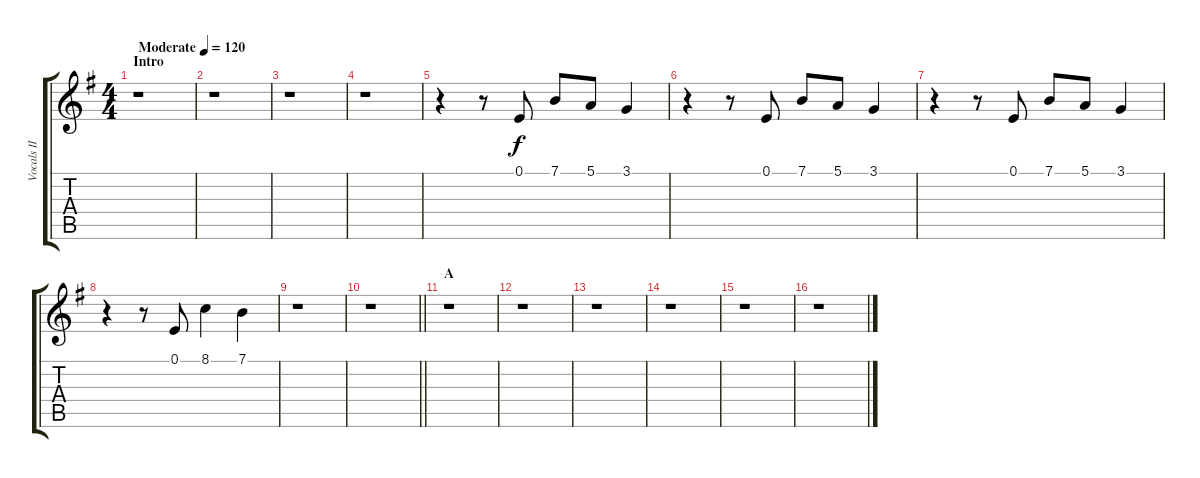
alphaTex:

\track ("Vocals II" "Vocals II") {instrument voiceoohs}
\staff {score tabs}
\tuning (E4 B3 G3 D3 A2 E2) {hide}
\ts (4 4)
\section ("" "Intro")
\tempo (120 "Moderate")
\clef g2
\ks eminor
r.1{dy f instrument voiceoohs} |
r.1 |
r.1 |
r.1 |
r.4 r.8 0.1.8 7.1.8 5.1.8 3.1.4 |
r.4 r.8 0.1.8 7.1.8 5.1.8 3.1.4 |
r.4 r.8 0.1.8 7.1.8 5.1.8 3.1.4 |
r.4 r.8 0.1.8 8.1.4 7.1.4 |
r.1 |
\barLineRight lightlight
r.1 |
\section ("" "A")
\ks g
r.1 |
r.1 |
r.1 |
r.1 |
r.1 |
r.1
